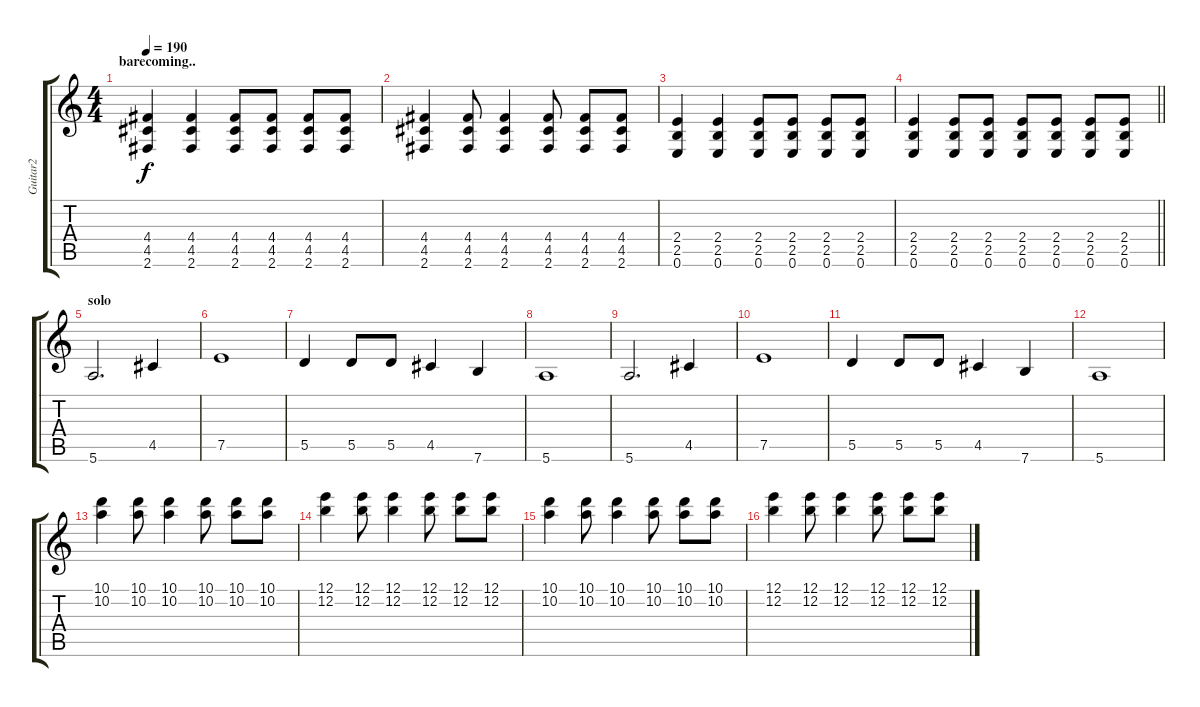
\track ("Guitar2" "Guitar2") {instrument overdrivenguitar}
\staff {score tabs}
\tuning (E4 B3 G3 D3 A2 E2) {hide}
\ts (4 4)
\section ("" "barecoming..")
\tempo 190
\clef g2
\ks c
(4.4 4.5 2.6).4{dy f} (4.4 4.5 2.6).4 (4.4 4.5 2.6).8 (4.4 4.5 2.6).8 (4.4 4.5 2.6).8 (4.4 4.5 2.6).8 |
(4.4 4.5 2.6).4 (4.4 4.5 2.6).8 (4.4 4.5 2.6).4 (4.4 4.5 2.6).8 (4.4 4.5 2.6).8 (4.4 4.5 2.6).8 |
(2.4 2.5 0.6).4 (2.4 2.5 0.6).4 (2.4 2.5 0.6).8 (2.4 2.5 0.6).8 (2.4 2.5 0.6).8 (2.4 2.5 0.6).8 |
\barLineRight lightlight
(2.4 2.5 0.6).4 (2.4 2.5 0.6).8 (2.4 2.5 0.6).8 (2.4 2.5 0.6).8 (2.4 2.5 0.6).8 (2.4 2.5 0.6).8 (2.4 2.5 0.6).8 |
\section ("" "solo")
5.6.2{d} 4.5.4 |
7.5.1 |
5.5.4 5.5.8 5.5.8 4.5.4 7.6.4 |
5.6.1 |
5.6.2{d} 4.5.4 |
7.5.1 |
5.5.4 5.5.8 5.5.8 4.5.4 7.6.4 |
5.6.1 |
(10.1 10.2).4 (10.1 10.2).8 (10.1 10.2).4 (10.1 10.2).8 (10.1 10.2).8 (10.1 10.2).8 |
(12.1 12.2).4 (12.1 12.2).8 (12.1 12.2).4 (12.1 12.2).8 (12.1 12.2).8 (12.1 12.2).8 |
(10.1 10.2).4 (10.1 10.2).8 (10.1 10.2).4 (10.1 10.2).8 (10.1 10.2).8 (10.1 10.2).8 |
(12.1 12.2).4 (12.1 12.2).8 (12.1 12.2).4 (12.1 12.2).8 (12.1 12.2).8 (12.1 12.2).8
